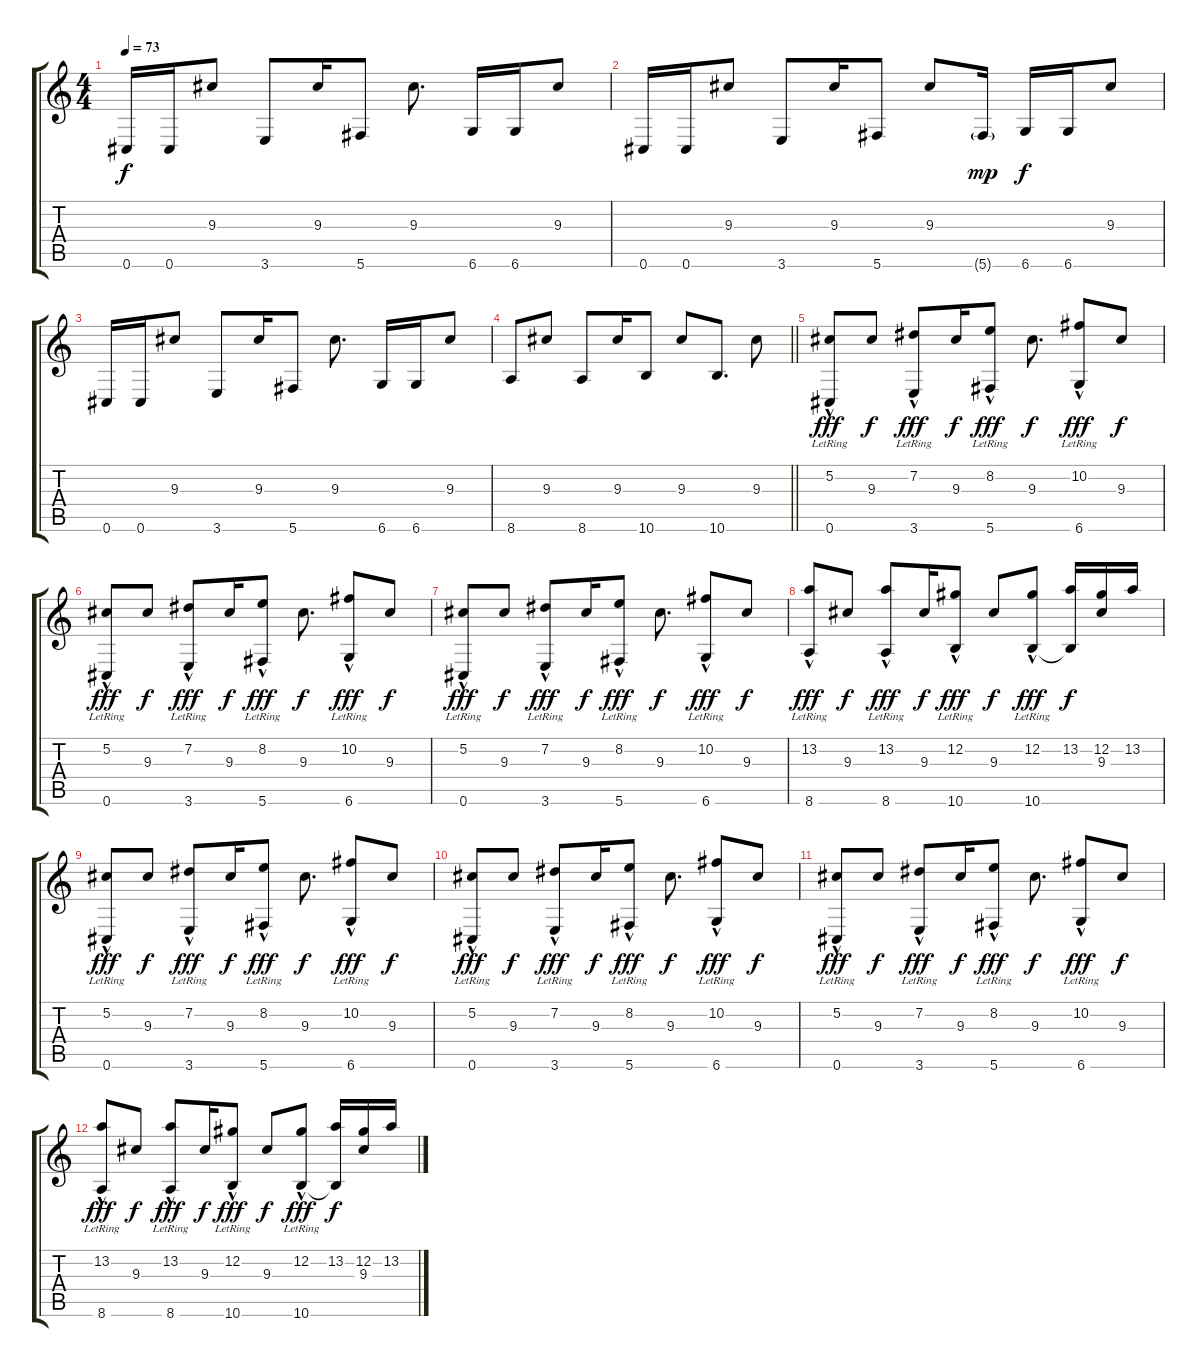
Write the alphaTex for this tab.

\track "" {instrument electricguitarclean}
\staff {score tabs}
\tuning (Db4 Ab3 E3 B2 Gb2 Db2) {hide}
\ts (4 4)
\tempo 73
\clef g2
\ks c
0.6.16{dy f} 0.6.16 9.3.8 3.6.8 9.3.16 5.6.8 9.3.8{d} 6.6.16 6.6.16 9.3.8 |
0.6.16 0.6.16 9.3.8 3.6.8 9.3.16 5.6.8 9.3.8 5.6{g}.16{dy mp} 6.6.16{dy f} 6.6.16 9.3.8 |
0.6.16 0.6.16 9.3.8 3.6.8 9.3.16 5.6.8 9.3.8{d} 6.6.16 6.6.16 9.3.8 |
\barLineRight lightlight
8.6.8 9.3.8 8.6.8 9.3.16 10.6.8 9.3.8 10.6.8{d} 9.3.8 |
(5.2{hac lr} 0.6).8{dy fff} 9.3.8{dy f} (7.2{hac lr} 3.6).8{dy fff} 9.3.16{dy f} (8.2{hac lr} 5.6).8{dy fff} 9.3.8{d dy f} (10.2{hac lr} 6.6).8{dy fff} 9.3.8{dy f} |
(5.2{hac lr} 0.6).8{dy fff} 9.3.8{dy f} (7.2{hac lr} 3.6).8{dy fff} 9.3.16{dy f} (8.2{hac lr} 5.6).8{dy fff} 9.3.8{d dy f} (10.2{hac lr} 6.6).8{dy fff} 9.3.8{dy f} |
(5.2{hac lr} 0.6).8{dy fff} 9.3.8{dy f} (7.2{hac lr} 3.6).8{dy fff} 9.3.16{dy f} (8.2{hac lr} 5.6).8{dy fff} 9.3.8{d dy f} (10.2{hac lr} 6.6).8{dy fff} 9.3.8{dy f} |
(13.2{hac lr} 8.6).8{dy fff} 9.3.8{dy f} (13.2{hac lr} 8.6).8{dy fff} 9.3.16{dy f} (12.2{hac lr} 10.6).8{dy fff} 9.3.8{dy f} (12.2{hac lr} 10.6).8{dy fff} (13.2 10.6{t}).16{dy f} (12.2 9.3).16 13.2.16 |
(5.2{hac lr} 0.6).8{dy fff} 9.3.8{dy f} (7.2{hac lr} 3.6).8{dy fff} 9.3.16{dy f} (8.2{hac lr} 5.6).8{dy fff} 9.3.8{d dy f} (10.2{hac lr} 6.6).8{dy fff} 9.3.8{dy f} |
(5.2{hac lr} 0.6).8{dy fff} 9.3.8{dy f} (7.2{hac lr} 3.6).8{dy fff} 9.3.16{dy f} (8.2{hac lr} 5.6).8{dy fff} 9.3.8{d dy f} (10.2{hac lr} 6.6).8{dy fff} 9.3.8{dy f} |
(5.2{hac lr} 0.6).8{dy fff} 9.3.8{dy f} (7.2{hac lr} 3.6).8{dy fff} 9.3.16{dy f} (8.2{hac lr} 5.6).8{dy fff} 9.3.8{d dy f} (10.2{hac lr} 6.6).8{dy fff} 9.3.8{dy f} |
(13.2{hac lr} 8.6).8{dy fff} 9.3.8{dy f} (13.2{hac lr} 8.6).8{dy fff} 9.3.16{dy f} (12.2{hac lr} 10.6).8{dy fff} 9.3.8{dy f} (12.2{hac lr} 10.6).8{dy fff} (13.2 10.6{t}).16{dy f} (12.2 9.3).16 13.2.16
